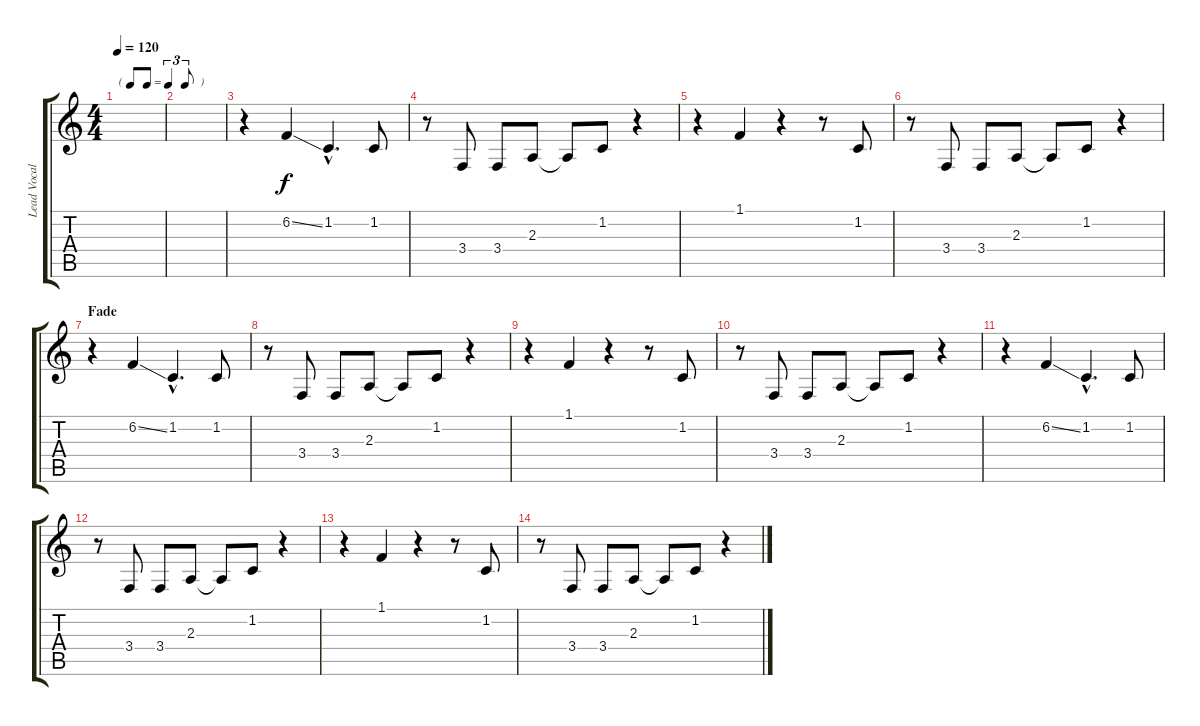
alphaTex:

\track ("Lead Vocal" "Lead Vocal") {instrument trumpet}
\staff {score tabs}
\tuning (E4 B3 G3 D3 A2 E2) {hide}
\ts (4 4)
\tf triplet8th
\tempo 120
\clef g2
\ks c
|
|
r.4 6.2{ss}.4 1.2{hac}.4{d} 1.2.8 |
r.8 3.4.8 3.4.8 2.3.8 2.3{t}.8 1.2.8 r.4 |
r.4 1.1.4 r.4 r.8 1.2.8 |
r.8 3.4.8 3.4.8 2.3.8 2.3{t}.8 1.2.8 r.4 |
\section ("" "Fade")
r.4{volume 14} 6.2{ss}.4 1.2{hac}.4{d} 1.2.8 |
r.8{volume 12} 3.4.8 3.4.8 2.3.8 2.3{t}.8 1.2.8 r.4 |
r.4{volume 10} 1.1.4 r.4 r.8 1.2.8 |
r.8{volume 8} 3.4.8 3.4.8 2.3.8 2.3{t}.8 1.2.8 r.4 |
r.4{volume 6} 6.2{ss}.4 1.2{hac}.4{d} 1.2.8 |
r.8{volume 4} 3.4.8 3.4.8 2.3.8 2.3{t}.8 1.2.8 r.4 |
r.4{volume 2} 1.1.4 r.4 r.8 1.2.8 |
r.8 3.4.8 3.4.8 2.3.8 2.3{t}.8 1.2.8 r.4
